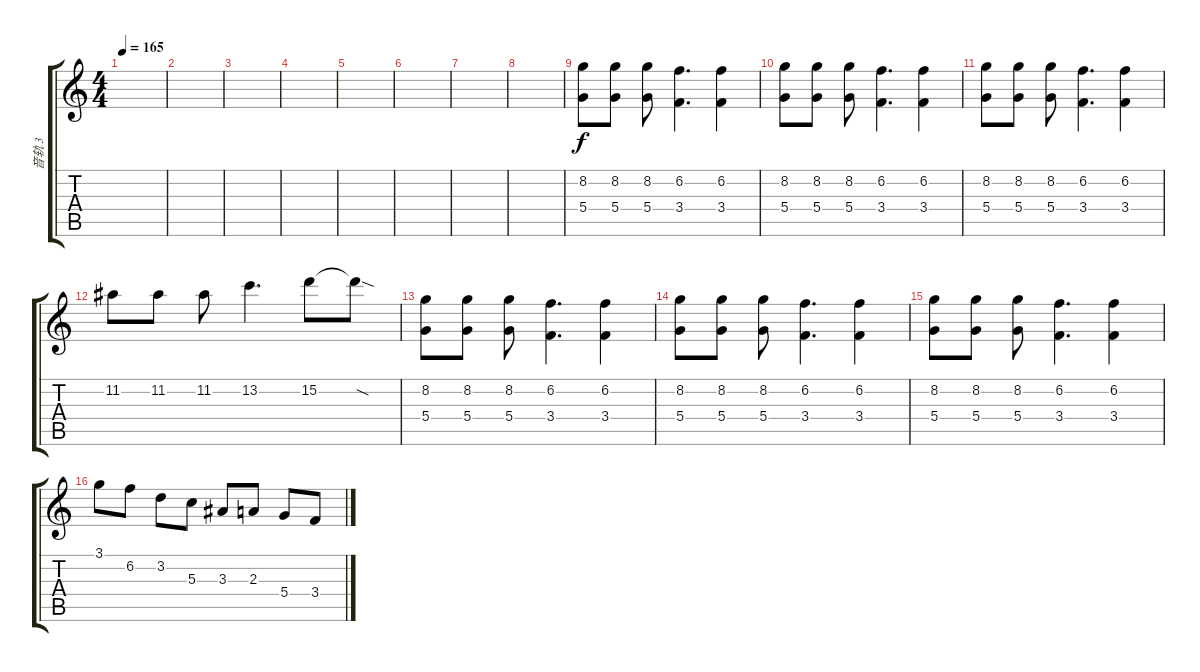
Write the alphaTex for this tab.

\track ("音轨 3" "音轨 3") {instrument overdrivenguitar}
\staff {score tabs}
\tuning (E4 B3 G3 D3 A2 E2) {hide}
\ts (4 4)
\tempo 165
\clef g2
\ks c
|
|
|
|
|
|
|
|
(8.2 5.4).8 (8.2 5.4).8 (8.2 5.4).8 (6.2 3.4).4{d} (6.2 3.4).4 |
(8.2 5.4).8 (8.2 5.4).8 (8.2 5.4).8 (6.2 3.4).4{d} (6.2 3.4).4 |
(8.2 5.4).8 (8.2 5.4).8 (8.2 5.4).8 (6.2 3.4).4{d} (6.2 3.4).4 |
11.2.8 11.2.8 11.2.8 13.2.4{d} 15.2.8 15.2{sod t}.8 |
(8.2 5.4).8 (8.2 5.4).8 (8.2 5.4).8 (6.2 3.4).4{d} (6.2 3.4).4 |
(8.2 5.4).8 (8.2 5.4).8 (8.2 5.4).8 (6.2 3.4).4{d} (6.2 3.4).4 |
(8.2 5.4).8 (8.2 5.4).8 (8.2 5.4).8 (6.2 3.4).4{d} (6.2 3.4).4 |
3.1.8 6.2.8 3.2.8 5.3.8 3.3.8 2.3.8 5.4.8 3.4.8
